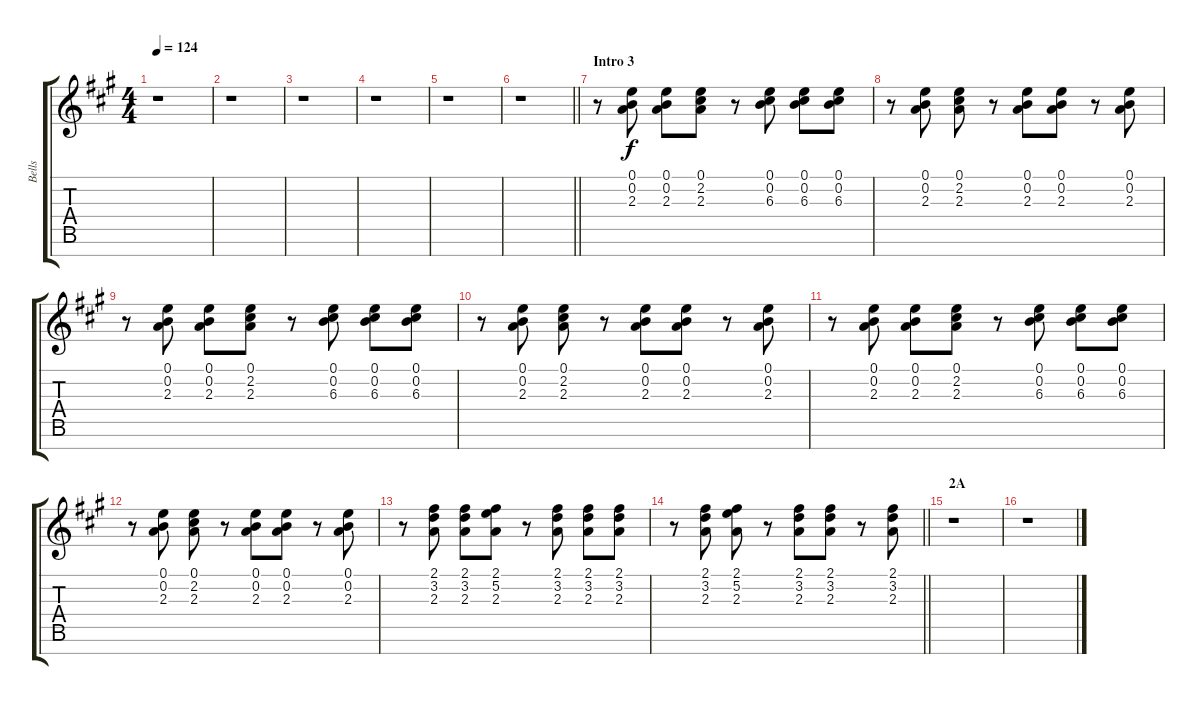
\track ("Bells" "Bells") {instrument tubularbells}
\staff {score tabs}
\tuning (E5 B4 G4 D4 A3 E3 B2) {hide}
\ts (4 4)
\tempo 124
\clef g2
\ks a
r.1{dy f} |
r.1 |
r.1 |
r.1 |
r.1 |
\barLineRight lightlight
r.1 |
\section ("" "Intro 3")
r.8 (0.1 0.2 2.3).8 (0.1 0.2 2.3).8 (0.1 2.2 2.3).8 r.8 (0.1 0.2 6.3).8 (0.1 0.2 6.3).8 (0.1 0.2 6.3).8 |
r.8 (0.1 0.2 2.3).8 (0.1 2.2 2.3).8 r.8 (0.1 0.2 2.3).8 (0.1 0.2 2.3).8 r.8 (0.1 0.2 2.3).8 |
r.8 (0.1 0.2 2.3).8 (0.1 0.2 2.3).8 (0.1 2.2 2.3).8 r.8 (0.1 0.2 6.3).8 (0.1 0.2 6.3).8 (0.1 0.2 6.3).8 |
r.8 (0.1 0.2 2.3).8 (0.1 2.2 2.3).8 r.8 (0.1 0.2 2.3).8 (0.1 0.2 2.3).8 r.8 (0.1 0.2 2.3).8 |
r.8 (0.1 0.2 2.3).8 (0.1 0.2 2.3).8 (0.1 2.2 2.3).8 r.8 (0.1 0.2 6.3).8 (0.1 0.2 6.3).8 (0.1 0.2 6.3).8 |
r.8 (0.1 0.2 2.3).8 (0.1 2.2 2.3).8 r.8 (0.1 0.2 2.3).8 (0.1 0.2 2.3).8 r.8 (0.1 0.2 2.3).8 |
r.8 (2.1 3.2 2.3).8 (2.1 3.2 2.3).8 (2.1 5.2 2.3).8 r.8 (2.1 3.2 2.3).8 (2.1 3.2 2.3).8 (2.1 3.2 2.3).8 |
\barLineRight lightlight
r.8 (2.1 3.2 2.3).8 (2.1 5.2 2.3).8 r.8 (2.1 3.2 2.3).8 (2.1 3.2 2.3).8 r.8 (2.1 3.2 2.3).8 |
\section ("" "2A")
r.1 |
r.1
